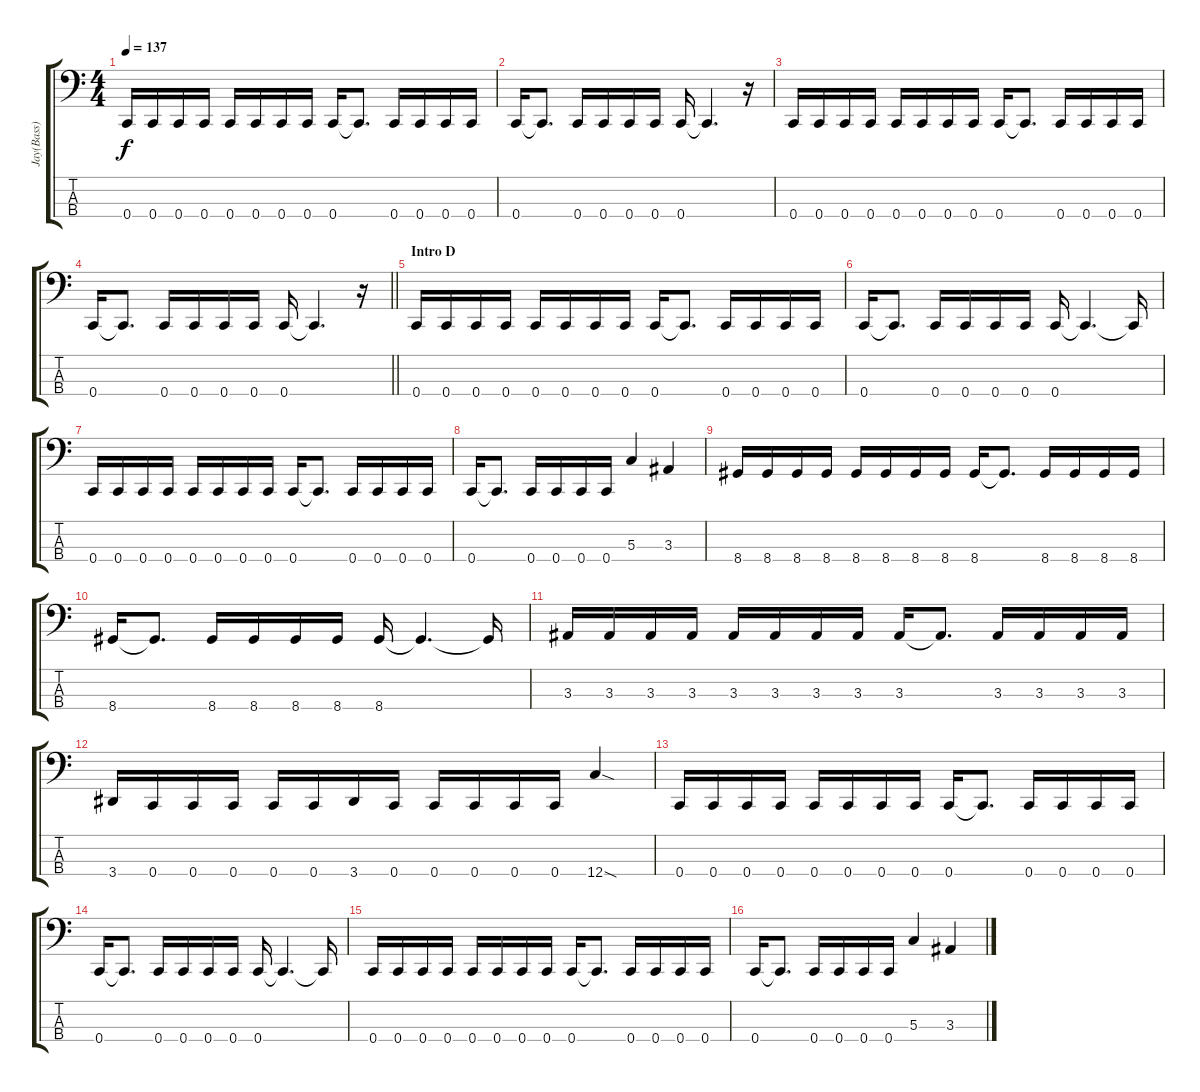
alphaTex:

\track ("Jay(Bass)" "Jay(Bass)") {instrument electricbasspick}
\staff {score tabs}
\tuning (F2 C2 G1 C1) {hide}
\ts (4 4)
\tempo 137
\clef f4
\ks c
0.4.16{dy f} 0.4.16 0.4.16 0.4.16 0.4.16 0.4.16 0.4.16 0.4.16 0.4.16 0.4{t}.8{d} 0.4.16 0.4.16 0.4.16 0.4.16 |
0.4.16 0.4{t}.8{d} 0.4.16 0.4.16 0.4.16 0.4.16 0.4.16 0.4{t}.4{d} r.16 |
0.4.16 0.4.16 0.4.16 0.4.16 0.4.16 0.4.16 0.4.16 0.4.16 0.4.16 0.4{t}.8{d} 0.4.16 0.4.16 0.4.16 0.4.16 |
\barLineRight lightlight
0.4.16 0.4{t}.8{d} 0.4.16 0.4.16 0.4.16 0.4.16 0.4.16 0.4{t}.4{d} r.16 |
\section ("" "Intro D")
0.4.16 0.4.16 0.4.16 0.4.16 0.4.16 0.4.16 0.4.16 0.4.16 0.4.16 0.4{t}.8{d} 0.4.16 0.4.16 0.4.16 0.4.16 |
0.4.16 0.4{t}.8{d} 0.4.16 0.4.16 0.4.16 0.4.16 0.4.16 0.4{t}.4{d} 0.4{t}.16 |
0.4.16 0.4.16 0.4.16 0.4.16 0.4.16 0.4.16 0.4.16 0.4.16 0.4.16 0.4{t}.8{d} 0.4.16 0.4.16 0.4.16 0.4.16 |
0.4.16 0.4{t}.8{d} 0.4.16 0.4.16 0.4.16 0.4.16 5.3.4 3.3.4 |
8.4.16 8.4.16 8.4.16 8.4.16 8.4.16 8.4.16 8.4.16 8.4.16 8.4.16 8.4{t}.8{d} 8.4.16 8.4.16 8.4.16 8.4.16 |
8.4.16 8.4{t}.8{d} 8.4.16 8.4.16 8.4.16 8.4.16 8.4.16 8.4{t}.4{d} 8.4{t}.16 |
3.3.16 3.3.16 3.3.16 3.3.16 3.3.16 3.3.16 3.3.16 3.3.16 3.3.16 3.3{t}.8{d} 3.3.16 3.3.16 3.3.16 3.3.16 |
3.4.16 0.4.16 0.4.16 0.4.16 0.4.16 0.4.16 3.4.16 0.4.16 0.4.16 0.4.16 0.4.16 0.4.16 12.4{sod}.4 |
0.4.16 0.4.16 0.4.16 0.4.16 0.4.16 0.4.16 0.4.16 0.4.16 0.4.16 0.4{t}.8{d} 0.4.16 0.4.16 0.4.16 0.4.16 |
0.4.16 0.4{t}.8{d} 0.4.16 0.4.16 0.4.16 0.4.16 0.4.16 0.4{t}.4{d} 0.4{t}.16 |
0.4.16 0.4.16 0.4.16 0.4.16 0.4.16 0.4.16 0.4.16 0.4.16 0.4.16 0.4{t}.8{d} 0.4.16 0.4.16 0.4.16 0.4.16 |
0.4.16 0.4{t}.8{d} 0.4.16 0.4.16 0.4.16 0.4.16 5.3.4 3.3.4
